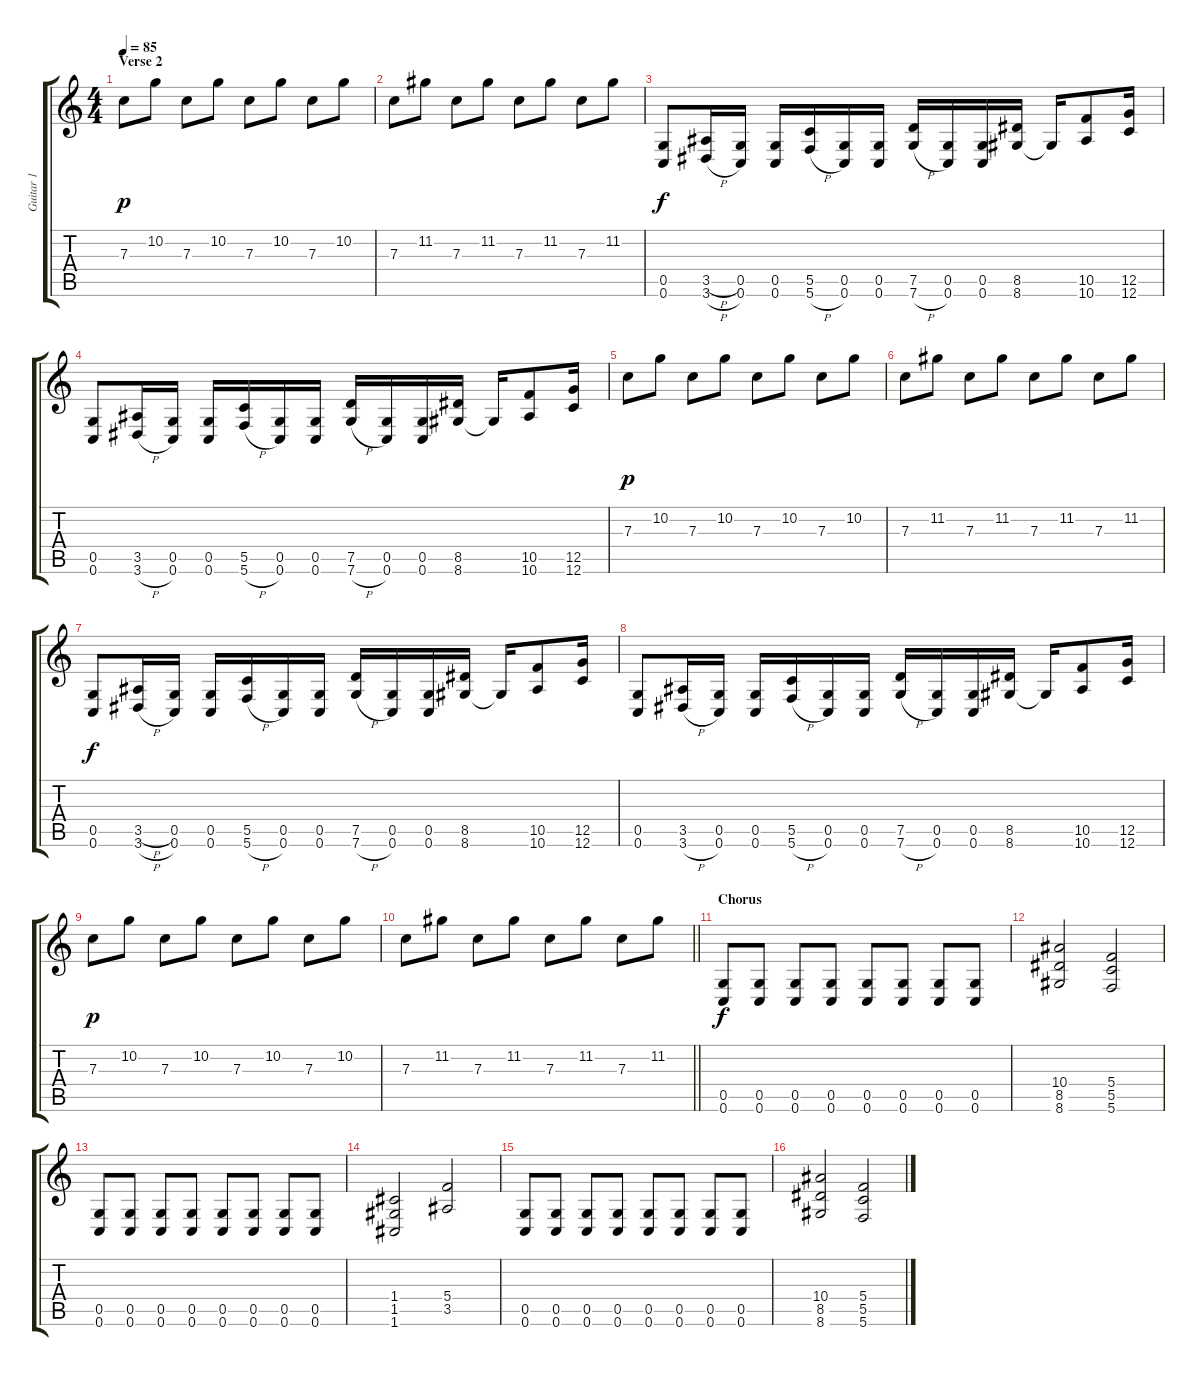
\track ("Guitar 1" "Guitar 1") {instrument distortionguitar}
\staff {score tabs}
\tuning (D4 A3 F3 C3 G2 C2) {hide}
\ts (4 4)
\section ("" "Verse 2")
\tempo 85
\clef g2
\ks c
7.3.8{dy p} 10.2.8 7.3.8 10.2.8 7.3.8 10.2.8 7.3.8 10.2.8 |
7.3.8 11.2.8 7.3.8 11.2.8 7.3.8 11.2.8 7.3.8 11.2.8 |
(0.5 0.6).8{dy f} (3.5{h} 3.6{h}).16 (0.5 0.6).16 (0.5 0.6).16 (5.5 5.6{h}).16 (0.5 0.6).16 (0.5 0.6).16 (7.5 7.6{h}).16 (0.5 0.6).16 (0.5 0.6).16 (8.5 8.6).16 8.6{t}.16 (10.5 10.6).8 (12.5 12.6).16 |
(0.5 0.6).8 (3.5 3.6{h}).16 (0.5 0.6).16 (0.5 0.6).16 (5.5 5.6{h}).16 (0.5 0.6).16 (0.5 0.6).16 (7.5 7.6{h}).16 (0.5 0.6).16 (0.5 0.6).16 (8.5 8.6).16 8.6{t}.16 (10.5 10.6).8 (12.5 12.6).16 |
7.3.8{dy p} 10.2.8 7.3.8 10.2.8 7.3.8 10.2.8 7.3.8 10.2.8 |
7.3.8 11.2.8 7.3.8 11.2.8 7.3.8 11.2.8 7.3.8 11.2.8 |
(0.5 0.6).8{dy f} (3.5{h} 3.6{h}).16 (0.5 0.6).16 (0.5 0.6).16 (5.5 5.6{h}).16 (0.5 0.6).16 (0.5 0.6).16 (7.5 7.6{h}).16 (0.5 0.6).16 (0.5 0.6).16 (8.5 8.6).16 8.6{t}.16 (10.5 10.6).8 (12.5 12.6).16 |
(0.5 0.6).8 (3.5 3.6{h}).16 (0.5 0.6).16 (0.5 0.6).16 (5.5 5.6{h}).16 (0.5 0.6).16 (0.5 0.6).16 (7.5 7.6{h}).16 (0.5 0.6).16 (0.5 0.6).16 (8.5 8.6).16 8.6{t}.16 (10.5 10.6).8 (12.5 12.6).16 |
7.3.8{dy p} 10.2.8 7.3.8 10.2.8 7.3.8 10.2.8 7.3.8 10.2.8 |
\barLineRight lightlight
7.3.8 11.2.8 7.3.8 11.2.8 7.3.8 11.2.8 7.3.8 11.2.8 |
\section ("" "Chorus")
(0.5 0.6).8{dy f} (0.5 0.6).8 (0.5 0.6).8 (0.5 0.6).8 (0.5 0.6).8 (0.5 0.6).8 (0.5 0.6).8 (0.5 0.6).8 |
(10.4 8.5 8.6).2 (5.4 5.5 5.6).2 |
(0.5 0.6).8 (0.5 0.6).8 (0.5 0.6).8 (0.5 0.6).8 (0.5 0.6).8 (0.5 0.6).8 (0.5 0.6).8 (0.5 0.6).8 |
(1.4 1.5 1.6).2 (5.4 3.5).2 |
(0.5 0.6).8 (0.5 0.6).8 (0.5 0.6).8 (0.5 0.6).8 (0.5 0.6).8 (0.5 0.6).8 (0.5 0.6).8 (0.5 0.6).8 |
(10.4 8.5 8.6).2 (5.4 5.5 5.6).2
